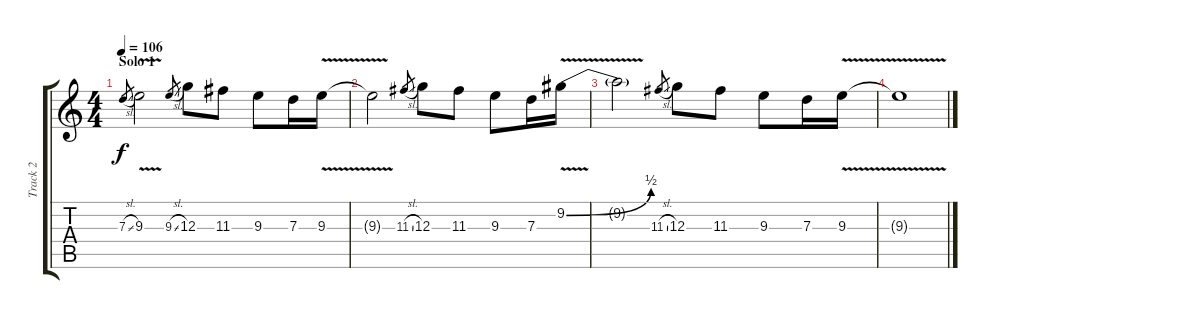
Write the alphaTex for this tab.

\track ("Track 2" "Track 2") {instrument overdrivenguitar}
\staff {score tabs}
\tuning (E4 B3 G3 D3 A2 E2) {hide}
\ts (4 4)
\section ("" "Solo 1")
\tempo 106
\clef g2
\ks c
7.3{sl}.8{gr dy f} 9.3{v}.2 9.3{sl}.8{gr} 12.3.8 11.3.8 9.3.8 7.3.16 9.3{v}.16 |
9.3{t}.2 11.3{sl}.8{gr} 12.3.8 11.3.8 9.3.8 7.3.16 9.2{be (bend 0 0 60 2) v}.16 |
9.2{t}.2 11.3{sl}.8{gr} 12.3.8 11.3.8 9.3.8 7.3.16 9.3{v}.16 |
9.3{t}.1
